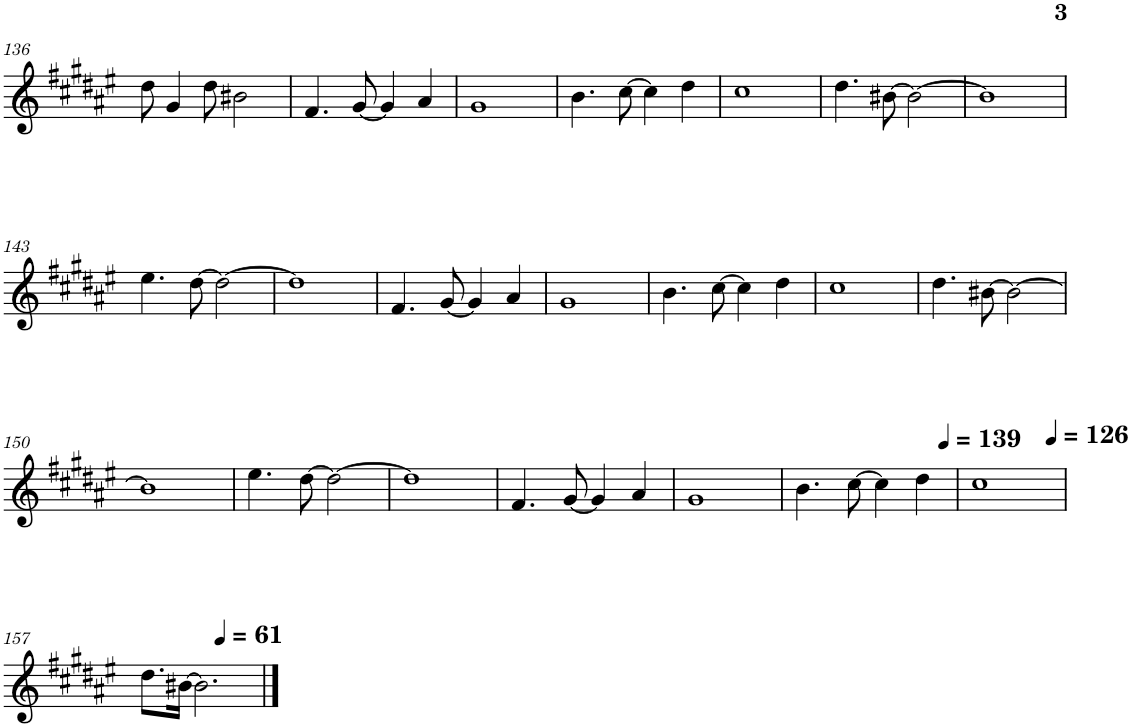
**kern	**kern	**kern	**kern	**kern	**kern	**kern	**kern	**kern
*part8	*part7	*part6	*part5	*part4	*part3	*part3	*part2	*part1
*staff9	*staff8	*staff7	*staff6	*staff5	*staff4	*staff3	*staff2	*staff1
*I"Clarinette en Sib	*I"Voix	*I"Piano électrique	*I"Vibraphone	*I"Piano électrique	*I"Orgue Hammond	*	*I"Piano	*I"Synthétiseur de basses
*I'Clar. Sib	*I'Vx.	*I'Pia. él.	*I'Vib.	*I'Pia. él.	*I'Org. Hm.	*	*I'Pia.	*I'Synth.
!!LO:PB:g=z
*clefG2	*clefG2	*clefG2	*clefG2	*clefG2	*clefG2	*clefG2	*clefG2	*clefF4
*Trd1c2	*	*	*	*	*	*	*	*
*k[f#c#g#d#a#e#]	*k[f#c#g#d#]	*k[f#c#g#d#]	*k[f#c#g#d#]	*k[f#c#g#d#]	*k[f#c#g#d#]	*k[f#c#g#d#]	*k[f#c#g#d#]	*k[f#c#g#d#]
*M4/4	*M4/4	*M4/4	*M4/4	*M4/4	*M4/4	*M4/4	*M4/4	*M4/4
=136	=136	=136	=136	=136	=136	=136	=136	=136
*	*	*	*	*	*	*	*^	*
8dd#\	1cc#]	8cccc#'\L	1r	1cc#] 1ccc#]	1aa#_	1ccc#_	8f#] 8a#_	1d#]	8FF#/L
4g#/	.	8cccc#'\J	.	.	.	.	4.a#]	.	8F#/J
.	.	8bbb'\L	.	.	.	.	.	.	8CC#/L
8dd#\	.	8bbb'\J	.	.	.	.	.	.	8C#/J
2b#X\	.	8aaa#X'\L	.	.	.	.	2r	.	8BBB/L
.	.	8aaa#'\J	.	.	.	.	.	.	8BB/J
.	.	8ggg#'\L	.	.	.	.	.	.	8CC#/L
.	.	8fff#'\J	.	.	.	.	.	.	8C#/J
*	*	*	*	*	*	*	*v	*v	*
=137	=137	=137	=137	=137	=137	=137	=137	=137
4.f#/	4.e	8cccc#'\L	4ee'	4.e 4.ee	1aa#_	1ccc#_	4.A 4.c#	8FFF#/L
.	.	8cccc#'\J	.	.	.	.	.	8FF#/J
.	.	8cccc#'\L	8r	.	.	.	.	8FFF#/L
[8g#/	[8f#	8cccc#'\J	8ff#	[8f# [8ff#	.	.	[8B [8d#	8FF#/J
4g#/]	4f#]	8cccc#'\L	4r	4f#] 4ff#]	.	.	4B] 4d#]	8BBB/L
.	.	8cccc#'\J	.	.	.	.	.	8BB/J
4a#/	4g#	8cccc#'\L	4gg#'	4g# 4gg#	.	.	4c# 4e	8CC#/L
.	.	8cccc#'\J	.	.	.	.	.	8C#/J
=138	=138	=138	=138	=138	=138	=138	=138	=138
1g#	1f#	8cccc#'\L	4ff#'	1f# 1ff#	1aa#_	1ccc#_	1B 1d#	8FF#/L
.	.	8cccc#'\J	.	.	.	.	.	8F#/J
.	.	8bbb'\L	4r	.	.	.	.	8CC#/L
.	.	8bbb'\J	.	.	.	.	.	8C#/J
.	.	8aaa'\L	2r	.	.	.	.	8BBB/L
.	.	8aaa'\J	.	.	.	.	.	8BB/J
.	.	8ggg#'\L	.	.	.	.	.	8CC#/L
.	.	8fff#'\J	.	.	.	.	.	8C#/J
=139	=139	=139	=139	=139	=139	=139	=139	=139
4.b\	4.a	8cccc#'\L	4aa'	4.a 4.aa	1aa#_	1ccc#_	4.dn 4.f#	8FFF#/L
.	.	8cccc#'\J	.	.	.	.	.	8FF#/J
.	.	8cccc#'\L	8r	.	.	.	.	8FFF#/L
[8cc#\	[8b	8cccc#'\J	8bb	[8b [8bb	.	.	[8e [8g#	8FF#/J
4cc#\]	8.b]	8cccc#'\L	4r	4b] 4bb]	.	.	4e] 4g#]	8BBB/L
.	.	8cccc#'\J	.	.	.	.	.	8BB/J
.	16r	.	.	.	.	.	.	.
4dd#\	4cc#	8cccc#'\L	4ccc#'	4cc# 4ccc#	.	.	4f# 4a	8CC#/L
.	.	8cccc#'\J	.	.	.	.	.	8C#/J
=140	=140	=140	=140	=140	=140	=140	=140	=140
1cc#	1b	8cccc#'\L	4bb'	1b 1bb	1aa#]	1ccc#]	1e 1g#	8FF#/L
.	.	8cccc#'\J	.	.	.	.	.	8F#/J
.	.	8bbb'\L	4r	.	.	.	.	8CC#/L
.	.	8bbb'\J	.	.	.	.	.	8C#/J
.	.	8aaa'\L	2r	.	.	.	.	8BBB/L
.	.	8aaa'\J	.	.	.	.	.	8BB/J
.	.	8ggg#'\L	.	.	.	.	.	8CC#/L
.	.	8fff#'\J	.	.	.	.	.	8C#/J
=141	=141	=141	=141	=141	=141	=141	=141	=141
4.dd#\	4.cc#	8cccc#'\L	4ccc#'	4.cc# 4.ccc#	[1aa#X	[1ccc#	4.e#X 4.f# 4.a#X	8FFF#/L
.	.	8cccc#'\J	.	.	.	.	.	8FF#/J
.	.	8cccc#'\L	8r	.	.	.	.	8FFF#/L
[8b#X\	[8a#X	8cccc#'\J	8aa#X	[8a#X [8aa#X	.	.	[8c# [8d# [8f#	8FF#/J
2b#\_	2a#_	8cccc#'\L	2r	2a#_ 2aa#_	.	.	2c#_ 2d#_ 2f#_	8BBB/L
.	.	8cccc#'\J	.	.	.	.	.	8BB/J
.	.	8cccc#'\L	.	.	.	.	.	8CC#/L
.	.	8cccc#'\J	.	.	.	.	.	8C#/J
=142	=142	=142	=142	=142	=142	=142	=142	=142
1b#]	2a#]	8cccc#'\L	2r	2a#] 2aa#]	1aa#_	1ccc#_	1c#] 1d#] 1f#]	8FF#/L
.	.	8cccc#'\J	.	.	.	.	.	8F#/J
.	.	8bbb'\L	.	.	.	.	.	8CC#/L
.	.	8bbb'\J	.	.	.	.	.	8C#/J
.	4g#	8aaa#X'\L	4gg#'	4g# 4gg#	.	.	.	8BBB/L
.	.	8aaa#'\J	.	.	.	.	.	8BB/J
.	4a#X	8ggg#'\L	4aa#X'	4a#X 4aa#X	.	.	.	8CC#/L
.	.	8fff#'\J	.	.	.	.	.	8C#/J
!!LO:LB:g=z
=143	=143	=143	=143	=143	=143	=143	=143	=143
4.ee#\	4.dd#	8cccc#'\L	4ddd#'	4.dd# 4.ddd#	1aa#_	1ccc#_	4.e 4.g# 4.b	8FFF#/L
.	.	8cccc#'\J	.	.	.	.	.	8FF#/J
.	.	8cccc#'\L	8r	.	.	.	.	8FFF#/L
[8dd#\	[8cc#	8cccc#'\J	8ccc#	[8cc# [8ccc#	.	.	[8d# [8f# [8a#X	8FF#/J
2dd#\_	2cc#_	8cccc#'\L	2r	2cc#_ 2ccc#_	.	.	2d#_ 2f#_ 2a#_	8BBB/L
.	.	8cccc#'\J	.	.	.	.	.	8BB/J
.	.	8cccc#'\L	.	.	.	.	.	8CC#/L
.	.	8cccc#'\J	.	.	.	.	.	8C#/J
=144	=144	=144	=144	=144	=144	=144	=144	=144
1dd#]	1cc#]	8cccc#'\L	1r	1cc#] 1ccc#]	1aa#_	1ccc#_	1d#] 1f#] 1a#]	8FF#/L
.	.	8cccc#'\J	.	.	.	.	.	8F#/J
.	.	8bbb'\L	.	.	.	.	.	8CC#/L
.	.	8bbb'\J	.	.	.	.	.	8C#/J
.	.	8aaa#X'\L	.	.	.	.	.	8BBB/L
.	.	8aaa#'\J	.	.	.	.	.	8BB/J
.	.	8ggg#'\L	.	.	.	.	.	8CC#/L
.	.	8fff#'\J	.	.	.	.	.	8C#/J
=145	=145	=145	=145	=145	=145	=145	=145	=145
*	*	*	*	*	*	*	*^	*
4.f#/	4.e	8cccc#'\L	4ee'	4.e 4.ee	1aa#_	1ccc#_	4.c#	4A'	8FFF#/L
.	.	8cccc#'\J	.	.	.	.	.	.	8FF#/J
.	.	8cccc#'\L	8r	.	.	.	.	4r	8FFF#/L
[8g#/	[8f#	8cccc#'\J	8ff#	[8f# [8ff#	.	.	[8B [8d#	.	8FF#/J
4g#/]	4f#]	8cccc#'\L	4r	4f#] 4ff#]	.	.	4B] 4d#]	2r	8BBB/L
.	.	8cccc#'\J	.	.	.	.	.	.	8BB/J
4a#/	4g#	8cccc#'\L	4gg#'	4g# 4gg#	.	.	4c# 4e	.	8CC#/L
.	.	8cccc#'\J	.	.	.	.	.	.	8C#/J
*	*	*	*	*	*	*	*v	*v	*
=146	=146	=146	=146	=146	=146	=146	=146	=146
1g#	1f#	8cccc#'\L	4ff#'	1f# 1ff#	1aa#_	1ccc#_	1B 1d#	8FF#/L
.	.	8cccc#'\J	.	.	.	.	.	8F#/J
.	.	8bbb'\L	4r	.	.	.	.	8CC#/L
.	.	8bbb'\J	.	.	.	.	.	8C#/J
.	.	8aaa'\L	2r	.	.	.	.	8BBB/L
.	.	8aaa'\J	.	.	.	.	.	8BB/J
.	.	8ggg#'\L	.	.	.	.	.	8CC#/L
.	.	8fff#'\J	.	.	.	.	.	8C#/J
=147	=147	=147	=147	=147	=147	=147	=147	=147
4.b\	4.a	8cccc#'\L	4aa'	4.a 4.aa	1aa#_	1ccc#_	4.dn 4.f#	8FFF#/L
.	.	8cccc#'\J	.	.	.	.	.	8FF#/J
.	.	8cccc#'\L	8r	.	.	.	.	8FFF#/L
[8cc#\	[8b	8cccc#'\J	8bb	[8b [8bb	.	.	[8e [8g#	8FF#/J
4cc#\]	8.b]	8cccc#'\L	4r	4b] 4bb]	.	.	4e] 4g#]	8BBB/L
.	.	8cccc#'\J	.	.	.	.	.	8BB/J
.	16r	.	.	.	.	.	.	.
4dd#\	4cc#	8cccc#'\L	4ccc#'	4cc# 4ccc#	.	.	4f# 4a	8CC#/L
.	.	8cccc#'\J	.	.	.	.	.	8C#/J
=148	=148	=148	=148	=148	=148	=148	=148	=148
1cc#	1b	8cccc#'\L	4bb'	1b 1bb	1aa#]	1ccc#]	1e 1g#	8FF#/L
.	.	8cccc#'\J	.	.	.	.	.	8F#/J
.	.	8bbb'\L	4r	.	.	.	.	8CC#/L
.	.	8bbb'\J	.	.	.	.	.	8C#/J
.	.	8aaa'\L	2r	.	.	.	.	8BBB/L
.	.	8aaa'\J	.	.	.	.	.	8BB/J
.	.	8ggg#'\L	.	.	.	.	.	8CC#/L
.	.	8fff#'\J	.	.	.	.	.	8C#/J
=149	=149	=149	=149	=149	=149	=149	=149	=149
4.dd#\	1r	8cccc#'\L	4ccc#'	4.cc# 4.ccc#	[1aa#X	[1ccc#	4.e#X 4.f# 4.a#X	8FFF#/L
.	.	8cccc#'\J	.	.	.	.	.	8FF#/J
.	.	8cccc#'\L	8r	.	.	.	.	8FFF#/L
[8b#X\	.	8cccc#'\J	8aa#X	[8a#X [8aa#X	.	.	[8c# [8d# [8f#	8FF#/J
2b#\_	.	8cccc#'\L	2r	2a#_ 2aa#_	.	.	2c#_ 2d#_ 2f#_	8BBB/L
.	.	8cccc#'\J	.	.	.	.	.	8BB/J
.	.	8cccc#'\L	.	.	.	.	.	8CC#/L
.	.	8cccc#'\J	.	.	.	.	.	8C#/J
!!LO:LB:g=z
=150	=150	=150	=150	=150	=150	=150	=150	=150
1b#]	1r	8cccc#'\L	2r	2a#] 2aa#]	1aa#_	1ccc#_	1c#] 1d#] 1f#]	8FF#/L
.	.	8cccc#'\J	.	.	.	.	.	8F#/J
.	.	8bbb'\L	.	.	.	.	.	8CC#/L
.	.	8bbb'\J	.	.	.	.	.	8C#/J
.	.	8aaa#X'\L	4gg#'	4g# 4gg#	.	.	.	8BBB/L
.	.	8aaa#'\J	.	.	.	.	.	8BB/J
.	.	8ggg#'\L	4aa#X'	4a#X 4aa#X	.	.	.	8CC#/L
.	.	8fff#'\J	.	.	.	.	.	8C#/J
=151	=151	=151	=151	=151	=151	=151	=151	=151
4.ee#\	1r	8cccc#'\L	4ddd#'	4.dd# 4.ddd#	1aa#_	1ccc#_	4.e 4.g# 4.b	8FFF#/L
.	.	8cccc#'\J	.	.	.	.	.	8FF#/J
.	.	8cccc#'\L	8r	.	.	.	.	8FFF#/L
[8dd#\	.	8cccc#'\J	8ccc#	[8cc# [8ccc#	.	.	[8d# [8f# [8a#X	8FF#/J
2dd#\_	.	8cccc#'\L	2r	2cc#_ 2ccc#_	.	.	2d#_ 2f#_ 2a#_	8BBB/L
.	.	8cccc#'\J	.	.	.	.	.	8BB/J
.	.	8cccc#'\L	.	.	.	.	.	8CC#/L
.	.	8cccc#'\J	.	.	.	.	.	8C#/J
=152	=152	=152	=152	=152	=152	=152	=152	=152
1dd#]	1r	8cccc#'\L	1r	1cc#] 1ccc#]	1aa#_	1ccc#_	1d#] 1f#] 1a#]	8FF#/L
.	.	8cccc#'\J	.	.	.	.	.	8F#/J
.	.	8bbb'\L	.	.	.	.	.	8CC#/L
.	.	8bbb'\J	.	.	.	.	.	8C#/J
.	.	8aaa#X'\L	.	.	.	.	.	8BBB/L
.	.	8aaa#'\J	.	.	.	.	.	8BB/J
.	.	8ggg#'\L	.	.	.	.	.	8CC#/L
.	.	8fff#'\J	.	.	.	.	.	8C#/J
=153	=153	=153	=153	=153	=153	=153	=153	=153
*	*	*	*	*	*	*	*^	*
4.f#/	1r	8cccc#'\L	4ee'	4.e 4.ee	1aa#_	1ccc#_	4.c#	4A'	8FFF#/L
.	.	8cccc#'\J	.	.	.	.	.	.	8FF#/J
.	.	8cccc#'\L	8r	.	.	.	.	4r	8FFF#/L
[8g#/	.	8cccc#'\J	8ff#	[8f# [8ff#	.	.	[8B [8d#	.	8FF#/J
4g#/]	.	8cccc#'\L	4r	4f#] 4ff#]	.	.	4B] 4d#]	2r	8BBB/L
.	.	8cccc#'\J	.	.	.	.	.	.	8BB/J
4a#/	.	8cccc#'\L	4gg#'	4g# 4gg#	.	.	4c# 4e	.	8CC#/L
.	.	8cccc#'\J	.	.	.	.	.	.	8C#/J
*	*	*	*	*	*	*	*v	*v	*
=154	=154	=154	=154	=154	=154	=154	=154	=154
1g#	1r	8cccc#'\L	4ff#'	1f# 1ff#	1aa#_	1ccc#_	1B 1d#	8FF#/L
.	.	8cccc#'\J	.	.	.	.	.	8F#/J
.	.	8bbb'\L	4r	.	.	.	.	8CC#/L
.	.	8bbb'\J	.	.	.	.	.	8C#/J
.	.	8aaa'\L	2r	.	.	.	.	8BBB/L
.	.	8aaa'\J	.	.	.	.	.	8BB/J
.	.	8ggg#'\L	.	.	.	.	.	8CC#/L
.	.	8fff#'\J	.	.	.	.	.	8C#/J
=155	=155	=155	=155	=155	=155	=155	=155	=155
4.b\	1r	8cccc#'\L	4aa'	4.a 4.aa	1aa#_	1ccc#_	4.dn 4.f#	8FFF#/L
.	.	8cccc#'\J	.	.	.	.	.	8FF#/J
.	.	8cccc#'\L	8r	.	.	.	.	8FFF#/L
[8cc#\	.	8cccc#'\J	8bb	[8b [8bb	.	.	[8e [8g#	8FF#/J
4cc#\]	.	8cccc#'\L	4r	4b] 4bb]	.	.	4e] 4g#]	8BBB/L
.	.	8cccc#'\J	.	.	.	.	.	8BB/J
4dd#\	.	8cccc#'\L	4ccc#'	4cc# 4ccc#	.	.	4f# 4a	8CC#/L
.	.	8cccc#'\J	.	.	.	.	.	8C#/J
=156	=156	=156	=156	=156	=156	=156	=156	=156
1cc#	1r	8cccc#'\L	4bb'	1b 1bb	1aa#]	1ccc#]	1e 1g#	8FF#/L
.	.	8cccc#'\J	.	.	.	.	.	8F#/J
.	.	8bbb'\L	4r	.	.	.	.	8CC#/L
.	.	8bbb'\J	.	.	.	.	.	8C#/J
*	*	*	*	*	*	*	*	*MM139
.	.	8aaa'\L	2r	.	.	.	.	8BBB/L
.	.	8aaa'\J	.	.	.	.	.	8BB/J
*	*	*	*	*	*	*	*	*MM126
.	.	8ggg#'\L	.	.	.	.	.	8CC#/L
.	.	8fff#'\J	.	.	.	.	.	8C#/J
!!LO:LB:g=z
=157	=157	=157	=157	=157	=157	=157	=157	=157
*	*	*	*	*	*	*	*	*MM61
*	*	*	*	*	*	*	*^	*
8.dd#\L	1r	1r	4ccc#'	1cc# 1ccc#	1ff# 1aa#X	1ccc#	8.e#X/ 8.f#/ 8.a#X/L	8r	1FFF#
.	.	.	.	.	.	.	.	16r	.
[16b#X\Jk	.	.	.	.	.	.	[16f#/Jk	[16c#	.
2.b#\]	.	.	4r	.	.	.	2.f#]	2c#_	.
.	.	.	2r	.	.	.	.	.	.
.	.	.	.	.	.	.	.	8.c#]	.
.	.	.	.	.	.	.	.	16r	.
*	*	*	*	*	*	*	*v	*v	*
==	==	==	==	==	==	==	==	==
*-	*-	*-	*-	*-	*-	*-	*-	*-
